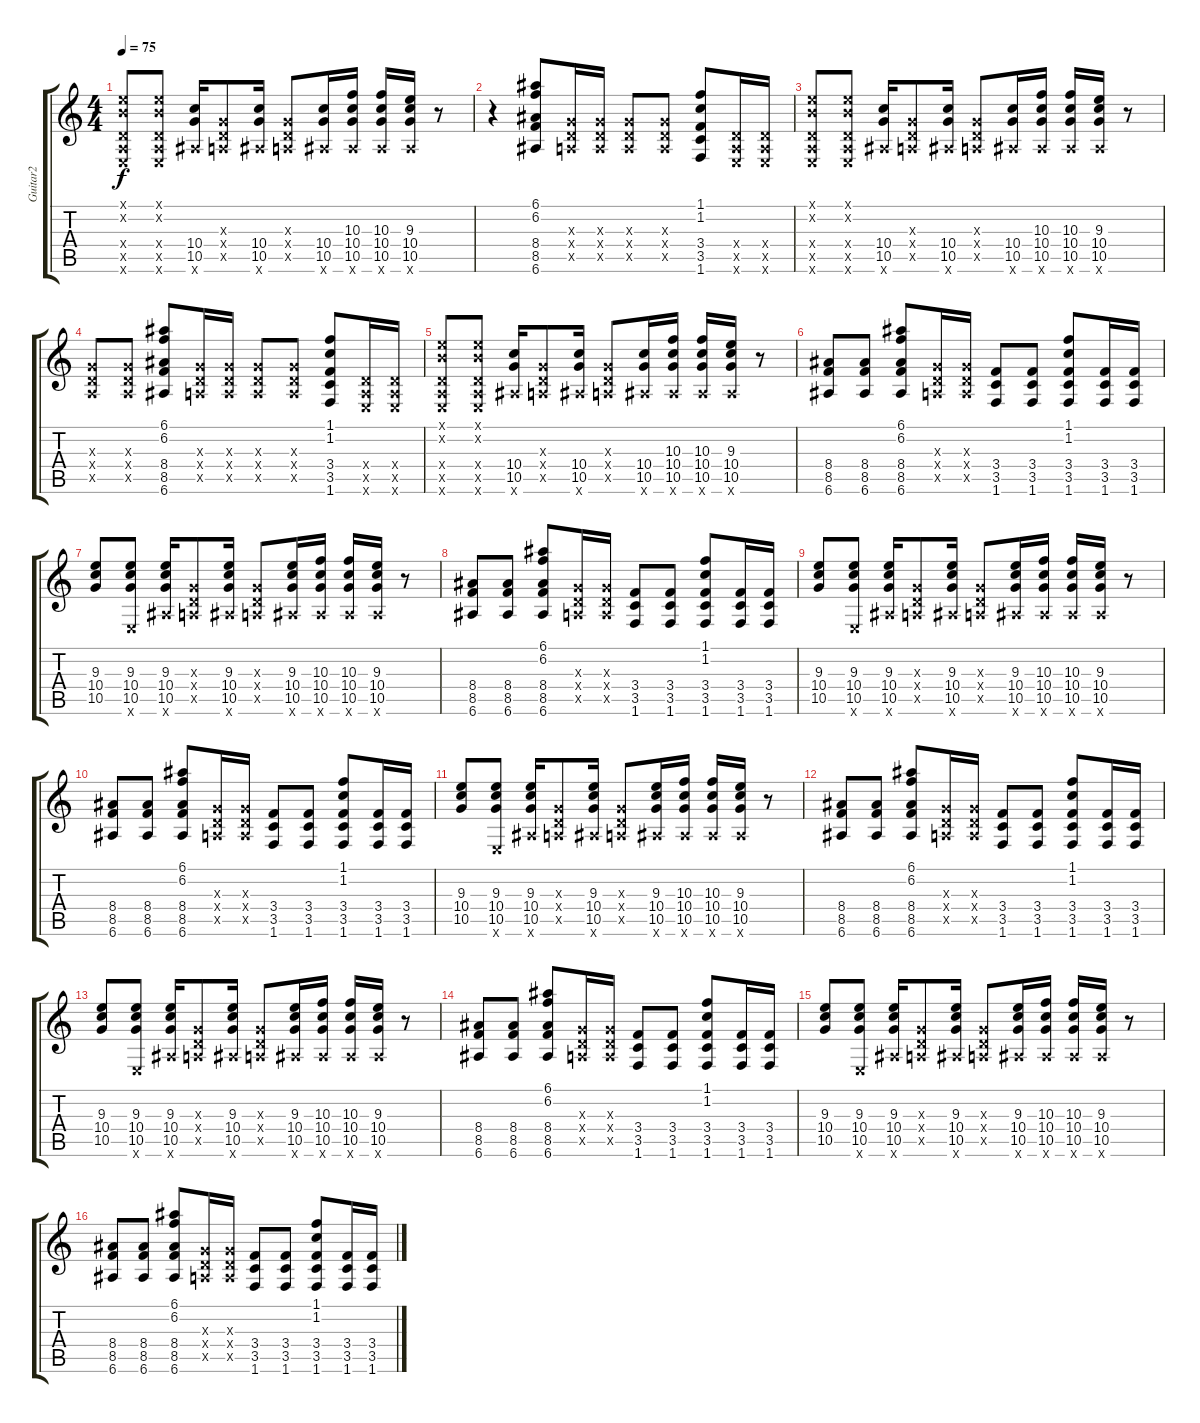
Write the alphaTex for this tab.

\track ("Guitar2" "Guitar2") {instrument distortionguitar}
\staff {score tabs}
\tuning (E4 B3 G3 D3 A2 E2) {hide}
\ts (4 4)
\tempo 75
\clef g2
\ks c
(0.1{x} 0.2{x} 0.4{x} 0.5{x} 0.6{x}).8{dy f} (0.1{x} 0.2{x} 0.4{x} 0.5{x} 0.6{x}).8 (10.4 10.5 6.6{x}).16 (0.3{x} 0.4{x} 0.5{x}).8 (10.4 10.5 6.6{x}).16 (0.3{x} 0.4{x} 0.5{x}).8 (10.4 10.5 6.6{x}).16 (10.3 10.4 10.5 6.6{x}).16 (10.3 10.4 10.5 6.6{x}).16 (9.3 10.4 10.5 6.6{x}).16 r.8 |
r.4 (6.1 6.2 8.4 8.5 6.6).8 (0.3{x} 0.4{x} 0.5{x}).16 (0.3{x} 0.4{x} 0.5{x}).16 (0.3{x} 0.4{x} 0.5{x}).8 (0.3{x} 0.4{x} 0.5{x}).8 (1.1 1.2 3.4 3.5 1.6).8 (0.4{x} 0.5{x} 0.6{x}).16 (0.4{x} 0.5{x} 0.6{x}).16 |
(0.1{x} 0.2{x} 0.4{x} 0.5{x} 0.6{x}).8 (0.1{x} 0.2{x} 0.4{x} 0.5{x} 0.6{x}).8 (10.4 10.5 6.6{x}).16 (0.3{x} 0.4{x} 0.5{x}).8 (10.4 10.5 6.6{x}).16 (0.3{x} 0.4{x} 0.5{x}).8 (10.4 10.5 6.6{x}).16 (10.3 10.4 10.5 6.6{x}).16 (10.3 10.4 10.5 6.6{x}).16 (9.3 10.4 10.5 6.6{x}).16 r.8 |
(0.3{x} 0.4{x} 0.5{x}).8 (0.3{x} 0.4{x} 0.5{x}).8 (6.1 6.2 8.4 8.5 6.6).8 (0.3{x} 0.4{x} 0.5{x}).16 (0.3{x} 0.4{x} 0.5{x}).16 (0.3{x} 0.4{x} 0.5{x}).8 (0.3{x} 0.4{x} 0.5{x}).8 (1.1 1.2 3.4 3.5 1.6).8 (0.4{x} 0.5{x} 0.6{x}).16 (0.4{x} 0.5{x} 0.6{x}).16 |
(0.1{x} 0.2{x} 0.4{x} 0.5{x} 0.6{x}).8 (0.1{x} 0.2{x} 0.4{x} 0.5{x} 0.6{x}).8 (10.4 10.5 6.6{x}).16 (0.3{x} 0.4{x} 0.5{x}).8 (10.4 10.5 6.6{x}).16 (0.3{x} 0.4{x} 0.5{x}).8 (10.4 10.5 6.6{x}).16 (10.3 10.4 10.5 6.6{x}).16 (10.3 10.4 10.5 6.6{x}).16 (9.3 10.4 10.5 6.6{x}).16 r.8 |
(8.4 8.5 6.6).8 (8.4 8.5 6.6).8 (6.1 6.2 8.4 8.5 6.6).8 (0.3{x} 0.4{x} 0.5{x}).16 (0.3{x} 0.4{x} 0.5{x}).16 (3.4 3.5 1.6).8 (3.4 3.5 1.6).8 (1.1 1.2 3.4 3.5 1.6).8 (3.4 3.5 1.6).16 (3.4 3.5 1.6).16 |
(9.3 10.4 10.5).8 (9.3 10.4 10.5 0.6{x}).8 (9.3 10.4 10.5 6.6{x}).16 (0.3{x} 0.4{x} 0.5{x}).8 (9.3 10.4 10.5 6.6{x}).16 (0.3{x} 0.4{x} 0.5{x}).8 (9.3 10.4 10.5 6.6{x}).16 (10.3 10.4 10.5 6.6{x}).16 (10.3 10.4 10.5 6.6{x}).16 (9.3 10.4 10.5 6.6{x}).16 r.8 |
(8.4 8.5 6.6).8 (8.4 8.5 6.6).8 (6.1 6.2 8.4 8.5 6.6).8 (0.3{x} 0.4{x} 0.5{x}).16 (0.3{x} 0.4{x} 0.5{x}).16 (3.4 3.5 1.6).8 (3.4 3.5 1.6).8 (1.1 1.2 3.4 3.5 1.6).8 (3.4 3.5 1.6).16 (3.4 3.5 1.6).16 |
(9.3 10.4 10.5).8 (9.3 10.4 10.5 0.6{x}).8 (9.3 10.4 10.5 6.6{x}).16 (0.3{x} 0.4{x} 0.5{x}).8 (9.3 10.4 10.5 6.6{x}).16 (0.3{x} 0.4{x} 0.5{x}).8 (9.3 10.4 10.5 6.6{x}).16 (10.3 10.4 10.5 6.6{x}).16 (10.3 10.4 10.5 6.6{x}).16 (9.3 10.4 10.5 6.6{x}).16 r.8 |
(8.4 8.5 6.6).8 (8.4 8.5 6.6).8 (6.1 6.2 8.4 8.5 6.6).8 (0.3{x} 0.4{x} 0.5{x}).16 (0.3{x} 0.4{x} 0.5{x}).16 (3.4 3.5 1.6).8 (3.4 3.5 1.6).8 (1.1 1.2 3.4 3.5 1.6).8 (3.4 3.5 1.6).16 (3.4 3.5 1.6).16 |
(9.3 10.4 10.5).8 (9.3 10.4 10.5 0.6{x}).8 (9.3 10.4 10.5 6.6{x}).16 (0.3{x} 0.4{x} 0.5{x}).8 (9.3 10.4 10.5 6.6{x}).16 (0.3{x} 0.4{x} 0.5{x}).8 (9.3 10.4 10.5 6.6{x}).16 (10.3 10.4 10.5 6.6{x}).16 (10.3 10.4 10.5 6.6{x}).16 (9.3 10.4 10.5 6.6{x}).16 r.8 |
(8.4 8.5 6.6).8 (8.4 8.5 6.6).8 (6.1 6.2 8.4 8.5 6.6).8 (0.3{x} 0.4{x} 0.5{x}).16 (0.3{x} 0.4{x} 0.5{x}).16 (3.4 3.5 1.6).8 (3.4 3.5 1.6).8 (1.1 1.2 3.4 3.5 1.6).8 (3.4 3.5 1.6).16 (3.4 3.5 1.6).16 |
(9.3 10.4 10.5).8 (9.3 10.4 10.5 0.6{x}).8 (9.3 10.4 10.5 6.6{x}).16 (0.3{x} 0.4{x} 0.5{x}).8 (9.3 10.4 10.5 6.6{x}).16 (0.3{x} 0.4{x} 0.5{x}).8 (9.3 10.4 10.5 6.6{x}).16 (10.3 10.4 10.5 6.6{x}).16 (10.3 10.4 10.5 6.6{x}).16 (9.3 10.4 10.5 6.6{x}).16 r.8 |
(8.4 8.5 6.6).8 (8.4 8.5 6.6).8 (6.1 6.2 8.4 8.5 6.6).8 (0.3{x} 0.4{x} 0.5{x}).16 (0.3{x} 0.4{x} 0.5{x}).16 (3.4 3.5 1.6).8 (3.4 3.5 1.6).8 (1.1 1.2 3.4 3.5 1.6).8 (3.4 3.5 1.6).16 (3.4 3.5 1.6).16 |
(9.3 10.4 10.5).8 (9.3 10.4 10.5 0.6{x}).8 (9.3 10.4 10.5 6.6{x}).16 (0.3{x} 0.4{x} 0.5{x}).8 (9.3 10.4 10.5 6.6{x}).16 (0.3{x} 0.4{x} 0.5{x}).8 (9.3 10.4 10.5 6.6{x}).16 (10.3 10.4 10.5 6.6{x}).16 (10.3 10.4 10.5 6.6{x}).16 (9.3 10.4 10.5 6.6{x}).16 r.8 |
(8.4 8.5 6.6).8 (8.4 8.5 6.6).8 (6.1 6.2 8.4 8.5 6.6).8 (0.3{x} 0.4{x} 0.5{x}).16 (0.3{x} 0.4{x} 0.5{x}).16 (3.4 3.5 1.6).8 (3.4 3.5 1.6).8 (1.1 1.2 3.4 3.5 1.6).8 (3.4 3.5 1.6).16 (3.4 3.5 1.6).16
